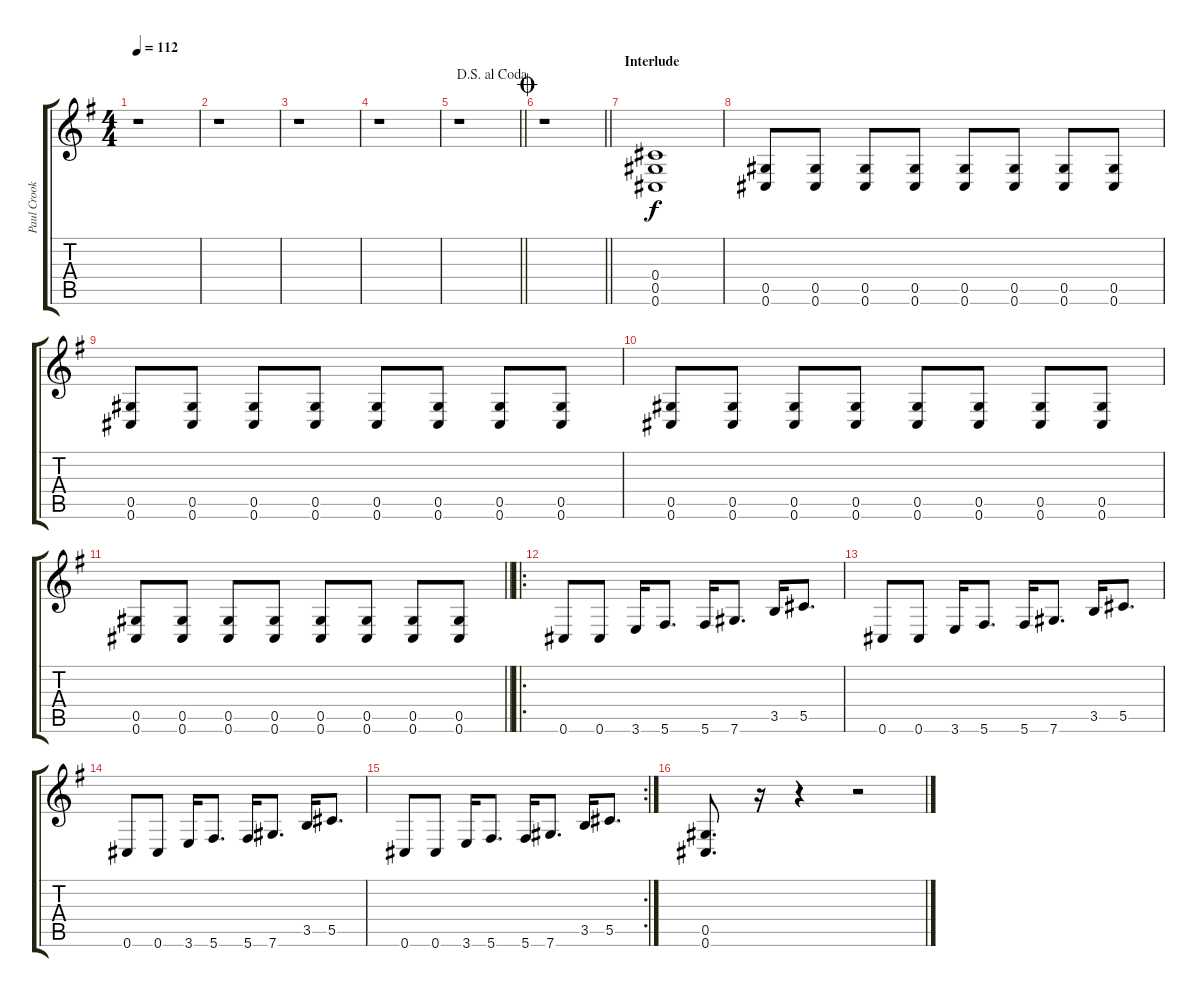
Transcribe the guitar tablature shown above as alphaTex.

\track ("Paul Crook Drop D" "Paul Crook") {instrument distortionguitar}
\staff {score tabs}
\tuning (Eb4 Bb3 Gb3 Db3 Ab2 Db2) {hide}
\ts (4 4)
\tempo 112
\clef g2
\ks g
r.1{dy f} |
r.1 |
r.1 |
r.1 |
\jump dalsegnoalcoda
\barLineRight lightlight
r.1 |
\jump coda
\barLineRight lightlight
r.1 |
\section ("" "Interlude")
(0.4 0.5 0.6).1 |
(0.5 0.6).8 (0.5 0.6).8 (0.5 0.6).8 (0.5 0.6).8 (0.5 0.6).8 (0.5 0.6).8 (0.5 0.6).8 (0.5 0.6).8 |
(0.5 0.6).8 (0.5 0.6).8 (0.5 0.6).8 (0.5 0.6).8 (0.5 0.6).8 (0.5 0.6).8 (0.5 0.6).8 (0.5 0.6).8 |
(0.5 0.6).8 (0.5 0.6).8 (0.5 0.6).8 (0.5 0.6).8 (0.5 0.6).8 (0.5 0.6).8 (0.5 0.6).8 (0.5 0.6).8 |
\barLineRight lightlight
(0.5 0.6).8 (0.5 0.6).8 (0.5 0.6).8 (0.5 0.6).8 (0.5 0.6).8 (0.5 0.6).8 (0.5 0.6).8 (0.5 0.6).8 |
\ro
0.6.8 0.6.8 3.6.16 5.6.8{d} 5.6.16 7.6.8{d} 3.5.16 5.5.8{d} |
0.6.8 0.6.8 3.6.16 5.6.8{d} 5.6.16 7.6.8{d} 3.5.16 5.5.8{d} |
0.6.8 0.6.8 3.6.16 5.6.8{d} 5.6.16 7.6.8{d} 3.5.16 5.5.8{d} |
\rc 2
0.6.8 0.6.8 3.6.16 5.6.8{d} 5.6.16 7.6.8{d} 3.5.16 5.5.8{d} |
(0.5 0.6).8{d} r.16 r.4 r.2
